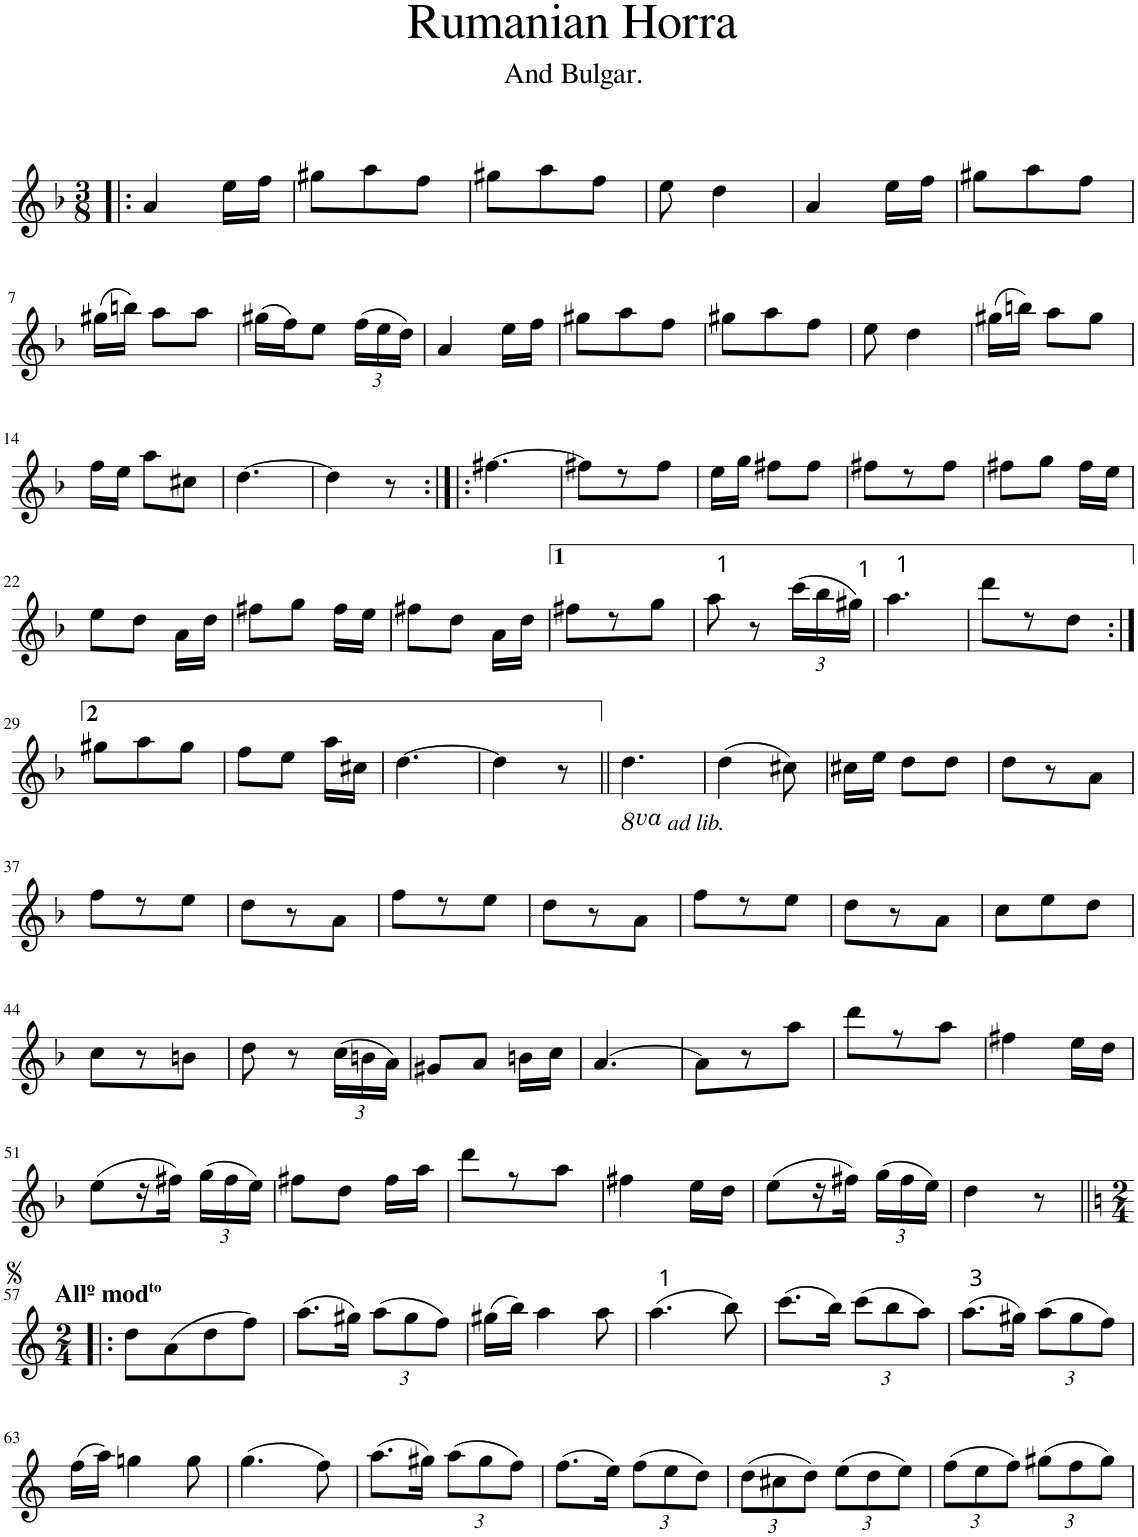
**kern
*part1
*staff1
*I"Piano
*I'Pno
*clefG2
*k[b-]
*d:
*M3/8
=1!|:
4a/
16ee\LL
16ff\JJ
=2
8gg#X\L
8aa\
8ff\J
=3
8gg#X\L
8aa\
8ff\J
=4
8ee\
4dd\
=5
4a/
16ee\LL
16ff\JJ
=6
8gg#X\L
8aa\
8ff\J
!!LO:LB:g=z
=7
(16gg#X\LL
16bbn\JJ)
8aa\L
8aa\J
=8
(16gg#X\LL
16ff\J)
8ee\J
*Xbrackettup
(24ff\LL
24ee\
24dd\JJ)
=9
4a/
16ee\LL
16ff\JJ
=10
8gg#X\L
8aa\
8ff\J
=11
8gg#X\L
8aa\
8ff\J
=12
8ee\
4dd\
=13
(16gg#X\LL
16bbn\JJ)
8aa\L
8gg#\J
!!LO:LB:g=z
=14
16ff\LL
16ee\JJ
8aa\L
8cc#X\J
=15
[4.dd\
=16
4dd\]
8r
=17:|!|:
[4.ff#X\
=18
8ff#X\L]
8r
8ff#\J
=19
16ee\LL
16gg\JJ
8ff#X\L
8ff#\J
=20
8ff#X\L
8r
8ff#\J
=21
8ff#X\L
8gg\J
16ff#\LL
16ee\JJ
!!LO:LB:g=z
=22
8ee\L
8dd\J
16a\LL
16dd\JJ
=23
8ff#X\L
8gg\J
16ff#\LL
16ee\JJ
=24
8ff#X\L
8dd\J
16a\LL
16dd\JJ
=25
8ff#X\L
8r
8gg\J
=26
8aa\
8r
(24ccc\LL
24bb-\
24gg#X\JJ)
=27
4.aa\
=28
8ddd\L
8r
8dd\J
!!LO:LB:g=z
=29:|!
8gg#X\L
8aa\
8gg#\J
=30
8ff\L
8ee\J
16aa\LL
16cc#X\JJ
=31
[4.dd\
=32
4dd\]
8r
=33||
!LO:TX:b:t=ad lib.
4.dd\
=34
(4dd\
8cc#X\)
=35
16cc#X\LL
16ee\JJ
8dd\L
8dd\J
=36
8dd\L
8r
8a\J
!!LO:LB:g=z
=37
8ff\L
8r
8ee\J
=38
8dd\L
8r
8a\J
=39
8ff\L
8r
8ee\J
=40
8dd\L
8r
8a\J
=41
8ff\L
8r
8ee\J
=42
8dd\L
8r
8a\J
=43
8cc\L
8ee\
8dd\J
!!LO:LB:g=z
=44
8cc\L
8r
8bn\J
=45
8dd\
8r
(24cc\LL
24bn\
24a\JJ)
=46
8g#X/L
8a/J
16bn\LL
16cc\JJ
=47
[4.a/
=48
8a\L]
8r
8aa\J
=49
8ddd\L
8r
8aa\J
=50
4ff#X\
16ee\LL
16dd\JJ
!!LO:LB:g=z
=51
(8ee\L
16r
16ff#X\JJ)
(24gg\LL
24ff#\
24ee\JJ)
=52
8ff#X\L
8dd\J
16ff#\LL
16aa\JJ
=53
8ddd\L
8r
8aa\J
=54
4ff#X\
16ee\LL
16dd\JJ
=55
(8ee\L
16r
16ff#X\JJ)
(24gg\LL
24ff#\
24ee\JJ)
=56
4dd\
8r
!!LO:LB:g=z
=57!|:
*k[]
*M2/4
!LO:TX:a:B:t=Allº mod
!LO:TX:a:t=to
8dd\L
(8a\
8dd\
8ff\J)
=58
(8.aa\L
16gg#X\Jk)
(12aa\L
12gg#\
12ff\J)
=59
(16gg#X\LL
16bb\JJ)
4aa\
8aa\
=60
(4.aa\
8bb\)
=61
(8.ccc\L
16bb\Jk)
(12ccc\L
12bb\
12aa\J)
=62
(8.aa\L
16gg#X\Jk)
(12aa\L
12gg#\
12ff\J)
!!LO:LB:g=z
=63
(16ff\LL
16aa\JJ)
4ggn\
8gg\
=64
(4.gg\
8ff\)
=65
(8.aa\L
16gg#X\Jk)
(12aa\L
12gg#\
12ff\J)
=66
(8.ff\L
16ee\Jk)
(12ff\L
12ee\
12dd\J)
=67
(12dd\L
12cc#X\
12dd\J)
(12ee\L
12dd\
12ee\J)
=68
(12ff\L
12ee\
12ff\J)
(12gg#X\L
12ff\
12gg#\J)
=
*-
